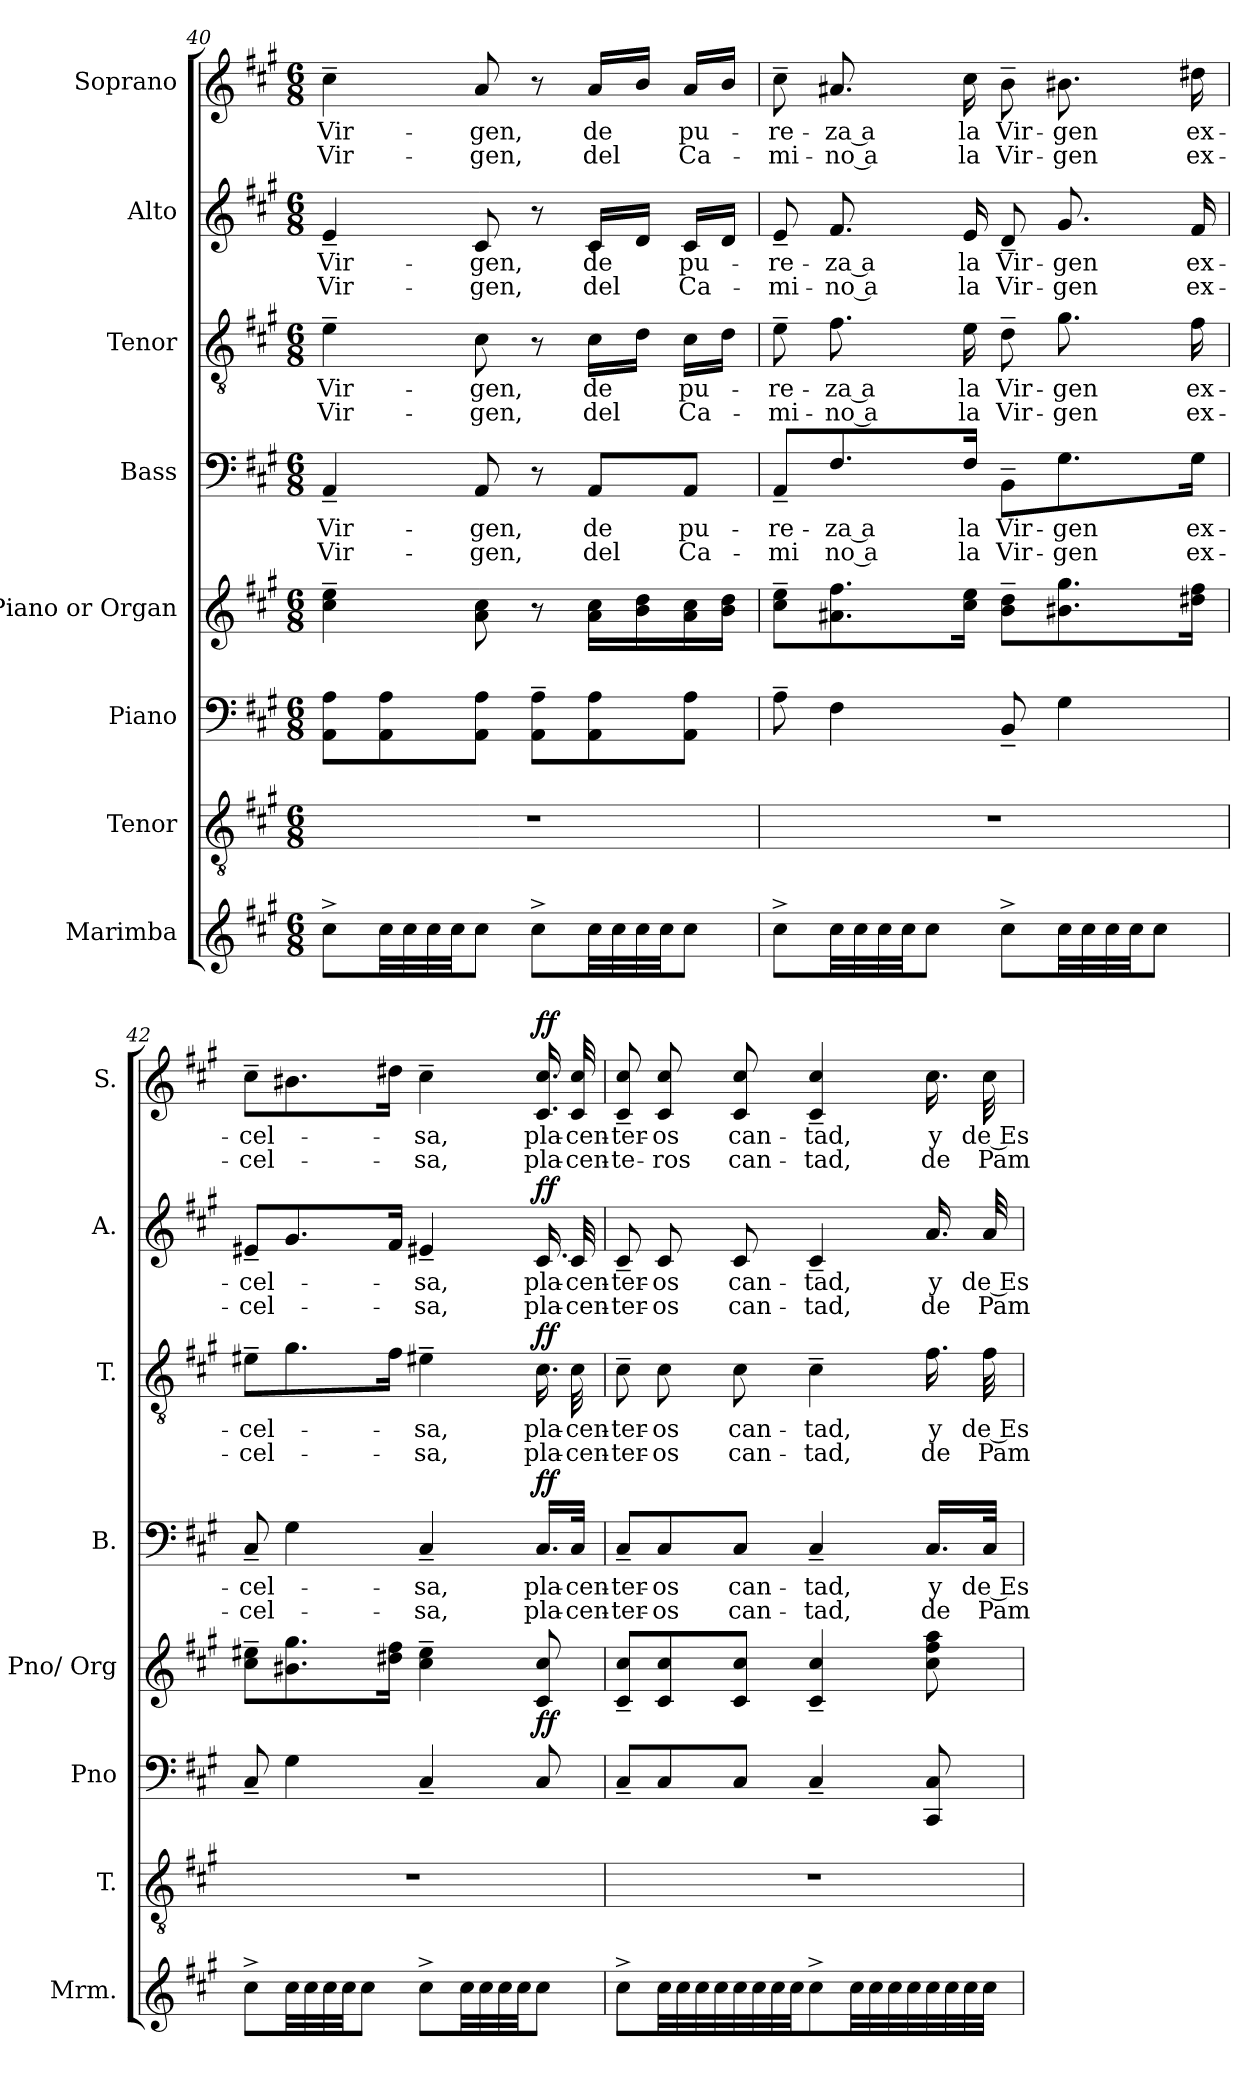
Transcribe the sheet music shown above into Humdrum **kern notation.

**kern	**kern	**kern	**kern	**dynam	**kern	**text	**text	**dynam	**kern	**text	**text	**dynam	**kern	**text	**text	**dynam	**kern	**text	**text	**dynam
*part8	*part7	*part6	*part5	*part5	*part4	*part4	*part4	*part4	*part3	*part3	*part3	*part3	*part2	*part2	*part2	*part2	*part1	*part1	*part1	*part1
*staff8	*staff7	*staff6	*staff5	*staff5	*staff4	*staff4	*staff4	*staff4	*staff3	*staff3	*staff3	*staff3	*staff2	*staff2	*staff2	*staff2	*staff1	*staff1	*staff1	*staff1
*I"Marimba	*I"Tenor	*I"Piano	*I"Piano or Organ	*	*I"Bass	*	*	*	*I"Tenor	*	*	*	*I"Alto	*	*	*	*I"Soprano	*	*	*
*I'Mrm.	*I'T.	*I'Pno	*I'Pno/ Org	*	*I'B.	*	*	*	*I'T.	*	*	*	*I'A.	*	*	*	*I'S.	*	*	*
*clefG2	*clefGv2	*clefF4	*clefG2	*	*clefF4	*	*	*	*clefGv2	*	*	*	*clefG2	*	*	*	*clefG2	*	*	*
*k[f#c#g#]	*k[f#c#g#]	*k[f#c#g#]	*k[f#c#g#]	*	*k[f#c#g#]	*	*	*	*k[f#c#g#]	*	*	*	*k[f#c#g#]	*	*	*	*k[f#c#g#]	*	*	*
*M6/8	*M6/8	*M6/8	*M6/8	*	*M6/8	*	*	*	*M6/8	*	*	*	*M6/8	*	*	*	*M6/8	*	*	*
=40	=40	=40	=40	=40	=40	=40	=40	=40	=40	=40	=40	=40	=40	=40	=40	=40	=40	=40	=40	=40
!	!	!	!	!	!	!LO:LY:b	!LO:LY:b	!	!	!LO:LY:b	!LO:LY:b	!	!	!LO:LY:b	!LO:LY:b	!	!	!LO:LY:b	!LO:LY:b	!
8cc#^\L	2.r	8AA\ 8A\L	4cc#\~ 4ee\~	.	4AA~/	Vir-	Vir-	.	4e~\	Vir-	Vir-	.	4e~/	Vir-	Vir-	.	4cc#~\	Vir-	Vir-	.
*tremolo	*	*	*	*	*	*	*	*	*	*	*	*	*	*	*	*	*	*	*	*
32cc#\	.	8AA\ 8A\	.	.	.	.	.	.	.	.	.	.	.	.	.	.	.	.	.	.
32cc#\	.	.	.	.	.	.	.	.	.	.	.	.	.	.	.	.	.	.	.	.
32cc#\	.	.	.	.	.	.	.	.	.	.	.	.	.	.	.	.	.	.	.	.
32cc#\	.	.	.	.	.	.	.	.	.	.	.	.	.	.	.	.	.	.	.	.
*Xtremolo	*	*	*	*	*	*	*	*	*	*	*	*	*	*	*	*	*	*	*	*
!	!	!	!	!	!	!LO:LY:b	!LO:LY:b	!	!	!LO:LY:b	!LO:LY:b	!	!	!LO:LY:b	!LO:LY:b	!	!	!LO:LY:b	!LO:LY:b	!
8cc#\J	.	8AA\ 8A\J	8a\ 8cc#\	.	8AA/	-gen,	-gen,	.	8c#\	-gen,	-gen,	.	8c#/	-gen,	-gen,	.	8a/	-gen,	-gen,	.
8cc#^\L	.	8AA\~ 8A\~L	8r	.	8r	.	.	.	8r	.	.	.	8r	.	.	.	8r	.	.	.
!	!	!	!	!	!	!LO:LY:b	!LO:LY:b	!	!	!LO:LY:b	!LO:LY:b	!	!	!LO:LY:b	!LO:LY:b	!	!	!LO:LY:b	!LO:LY:b	!
*tremolo	*	*	*	*	*	*	*	*	*	*	*	*	*	*	*	*	*	*	*	*
32cc#\	.	8AA\ 8A\	16a\ 16cc#\LL	.	8AA/L	de	del	.	16c#\LL	de	del	.	16c#/LL	de	del	.	16a/LL	de	del	.
32cc#\	.	.	.	.	.	.	.	.	.	.	.	.	.	.	.	.	.	.	.	.
32cc#\	.	.	16b\ 16dd\	.	.	.	.	.	16d\JJ	.	.	.	16d/JJ	.	.	.	16b/JJ	.	.	.
32cc#\	.	.	.	.	.	.	.	.	.	.	.	.	.	.	.	.	.	.	.	.
*Xtremolo	*	*	*	*	*	*	*	*	*	*	*	*	*	*	*	*	*	*	*	*
!	!	!	!	!	!	!LO:LY:b	!LO:LY:b	!	!	!LO:LY:b	!LO:LY:b	!	!	!LO:LY:b	!LO:LY:b	!	!	!LO:LY:b	!LO:LY:b	!
8cc#\J	.	8AA\ 8A\J	16a\ 16cc#\	.	8AA/J	pu-	Ca-	.	16c#\LL	pu-	Ca-	.	16c#/LL	pu-	Ca-	.	16a/LL	pu-	Ca-	.
.	.	.	16b\ 16dd\JJ	.	.	.	.	.	16d\JJ	.	.	.	16d/JJ	.	.	.	16b/JJ	.	.	.
!!LO:PB:g=z
=41	=41	=41	=41	=41	=41	=41	=41	=41	=41	=41	=41	=41	=41	=41	=41	=41	=41	=41	=41	=41
!	!	!	!	!	!	!LO:LY:b	!LO:LY:b	!	!	!LO:LY:b	!LO:LY:b	!	!	!LO:LY:b	!LO:LY:b	!	!	!LO:LY:b	!LO:LY:b	!
8cc#^\L	2.r	8A~\	8cc#\~ 8ee\~L	.	8AA~/L	-re-	-mi	.	8e~\	-re-	-mi-	.	8e~/	-re-	-mi-	.	8cc#~\	-re-	-mi-	.
!	!	!	!	!	!	!LO:LY:b	!LO:LY:b	!	!	!LO:LY:b	!LO:LY:b	!	!	!LO:LY:b	!LO:LY:b	!	!	!LO:LY:b	!LO:LY:b	!
*tremolo	*	*	*	*	*	*	*	*	*	*	*	*	*	*	*	*	*	*	*	*
32cc#\	.	4F#\	8.a#X\ 8.ff#\	.	8.F#/	-za a	no a	.	8.f#\	-za a	-no a	.	8.f#/	-za a	-no a	.	8.a#X/	-za a	-no a	.
32cc#\	.	.	.	.	.	.	.	.	.	.	.	.	.	.	.	.	.	.	.	.
32cc#\	.	.	.	.	.	.	.	.	.	.	.	.	.	.	.	.	.	.	.	.
32cc#\	.	.	.	.	.	.	.	.	.	.	.	.	.	.	.	.	.	.	.	.
*Xtremolo	*	*	*	*	*	*	*	*	*	*	*	*	*	*	*	*	*	*	*	*
8cc#\J	.	.	.	.	.	.	.	.	.	.	.	.	.	.	.	.	.	.	.	.
!	!	!	!	!	!	!LO:LY:b	!LO:LY:b	!	!	!LO:LY:b	!LO:LY:b	!	!	!LO:LY:b	!LO:LY:b	!	!	!LO:LY:b	!LO:LY:b	!
.	.	.	16cc#\ 16ee\Jk	.	16F#/Jk	la	la	.	16e\	la	la	.	16e/	la	la	.	16cc#\	la	la	.
!	!	!	!	!	!	!LO:LY:b	!LO:LY:b	!	!	!LO:LY:b	!LO:LY:b	!	!	!LO:LY:b	!LO:LY:b	!	!	!LO:LY:b	!LO:LY:b	!
8cc#^\L	.	8BB~/	8b\~ 8dd\~L	.	8BB~\L	Vir-	Vir-	.	8d~\	Vir-	Vir-	.	8d~/	Vir-	Vir-	.	8b~\	Vir-	Vir-	.
!	!	!	!	!	!	!LO:LY:b	!LO:LY:b	!	!	!LO:LY:b	!LO:LY:b	!	!	!LO:LY:b	!LO:LY:b	!	!	!LO:LY:b	!LO:LY:b	!
*tremolo	*	*	*	*	*	*	*	*	*	*	*	*	*	*	*	*	*	*	*	*
32cc#\	.	4G#\	8.b#X\ 8.gg#\	.	8.G#\	-gen	-gen	.	8.g#\	-gen	-gen	.	8.g#/	-gen	-gen	.	8.b#X\	-gen	-gen	.
32cc#\	.	.	.	.	.	.	.	.	.	.	.	.	.	.	.	.	.	.	.	.
32cc#\	.	.	.	.	.	.	.	.	.	.	.	.	.	.	.	.	.	.	.	.
32cc#\	.	.	.	.	.	.	.	.	.	.	.	.	.	.	.	.	.	.	.	.
*Xtremolo	*	*	*	*	*	*	*	*	*	*	*	*	*	*	*	*	*	*	*	*
8cc#\J	.	.	.	.	.	.	.	.	.	.	.	.	.	.	.	.	.	.	.	.
!	!	!	!	!	!	!LO:LY:b	!LO:LY:b	!	!	!LO:LY:b	!LO:LY:b	!	!	!LO:LY:b	!LO:LY:b	!	!	!LO:LY:b	!LO:LY:b	!
.	.	.	16dd#X\ 16ff#\Jk	.	16G#\Jk	ex-	ex-	.	16f#\	ex-	ex-	.	16f#/	ex-	ex-	.	16dd#X\	ex-	ex-	.
=42	=42	=42	=42	=42	=42	=42	=42	=42	=42	=42	=42	=42	=42	=42	=42	=42	=42	=42	=42	=42
!	!	!	!	!	!	!LO:LY:b	!LO:LY:b	!	!	!LO:LY:b	!LO:LY:b	!	!	!LO:LY:b	!LO:LY:b	!	!	!LO:LY:b	!LO:LY:b	!
8cc#^\L	2.r	8C#~/	8cc#\~ 8ee#X\~L	.	8C#~/	-cel-	-cel-	.	8e#X~\L	-cel-	-cel-	.	8e#X~/L	-cel-	-cel-	.	8cc#~\L	-cel-	-cel-	.
*tremolo	*	*	*	*	*	*	*	*	*	*	*	*	*	*	*	*	*	*	*	*
32cc#\	.	4G#\	8.b#X\ 8.gg#\	.	4G#\	.	.	.	8.g#\	.	.	.	8.g#/	.	.	.	8.b#X\	.	.	.
32cc#\	.	.	.	.	.	.	.	.	.	.	.	.	.	.	.	.	.	.	.	.
32cc#\	.	.	.	.	.	.	.	.	.	.	.	.	.	.	.	.	.	.	.	.
32cc#\	.	.	.	.	.	.	.	.	.	.	.	.	.	.	.	.	.	.	.	.
*Xtremolo	*	*	*	*	*	*	*	*	*	*	*	*	*	*	*	*	*	*	*	*
8cc#\J	.	.	.	.	.	.	.	.	.	.	.	.	.	.	.	.	.	.	.	.
.	.	.	16dd#X\ 16ff#\Jk	.	.	.	.	.	16f#\Jk	.	.	.	16f#/Jk	.	.	.	16dd#X\Jk	.	.	.
!	!	!	!	!	!	!LO:LY:b	!LO:LY:b	!	!	!LO:LY:b	!LO:LY:b	!	!	!LO:LY:b	!LO:LY:b	!	!	!LO:LY:b	!LO:LY:b	!
8cc#^\L	.	4C#~/	4cc#\~ 4ee#\~	.	4C#~/	sa,	sa,	.	4e#X~\	sa,	sa,	.	4e#X~/	sa,	sa,	.	4cc#~\	sa,	sa,	.
*tremolo	*	*	*	*	*	*	*	*	*	*	*	*	*	*	*	*	*	*	*	*
32cc#\	.	.	.	.	.	.	.	.	.	.	.	.	.	.	.	.	.	.	.	.
32cc#\	.	.	.	.	.	.	.	.	.	.	.	.	.	.	.	.	.	.	.	.
32cc#\	.	.	.	.	.	.	.	.	.	.	.	.	.	.	.	.	.	.	.	.
32cc#\	.	.	.	.	.	.	.	.	.	.	.	.	.	.	.	.	.	.	.	.
*Xtremolo	*	*	*	*	*	*	*	*	*	*	*	*	*	*	*	*	*	*	*	*
!	!	!	!	!LO:DY:b	!	!LO:LY:b	!LO:LY:b	!LO:DY:b	!	!LO:LY:b	!LO:LY:b	!LO:DY:b	!	!LO:LY:b	!LO:LY:b	!LO:DY:b	!	!LO:LY:b	!LO:LY:b	!LO:DY:b
8cc#\J	.	8C#/	8c#/ 8cc#/	ff	16.C#/LL	pla-	pla-	ff	16.c#\	pla-	pla-	ff	16.c#/	pla-	pla-	ff	16.c#/ 16.cc#/	pla-	pla-	ff
!	!	!	!	!	!	!LO:LY:b	!LO:LY:b	!	!	!LO:LY:b	!LO:LY:b	!	!	!LO:LY:b	!LO:LY:b	!	!	!LO:LY:b	!LO:LY:b	!
.	.	.	.	.	32C#/JJk	-cen-	-cen-	.	32c#\	-cen-	-cen-	.	32c#/	-cen-	-cen-	.	32c#/ 32cc#/	-cen-	-cen-	.
=43	=43	=43	=43	=43	=43	=43	=43	=43	=43	=43	=43	=43	=43	=43	=43	=43	=43	=43	=43	=43
!	!	!	!	!	!	!LO:LY:b	!LO:LY:b	!	!	!LO:LY:b	!LO:LY:b	!	!	!LO:LY:b	!LO:LY:b	!	!	!LO:LY:b	!LO:LY:b	!
8cc#^\L	2.r	8C#~/L	8c#/~ 8cc#/~L	.	8C#~/L	-ter-	-ter-	.	8c#~\	-ter-	-ter-	.	8c#~/	-ter-	-ter-	.	8c#/~ 8cc#/~	-ter-	-te-	.
!	!	!	!	!	!	!LO:LY:b	!LO:LY:b	!	!	!LO:LY:b	!LO:LY:b	!	!	!LO:LY:b	!LO:LY:b	!	!	!LO:LY:b	!LO:LY:b	!
*tremolo	*	*	*	*	*	*	*	*	*	*	*	*	*	*	*	*	*	*	*	*
32cc#\	.	8C#/	8c#/ 8cc#/	.	8C#/	-os	-os	.	8c#\	-os	-os	.	8c#/	-os	-os	.	8c#/ 8cc#/	-os	-ros	.
32cc#\	.	.	.	.	.	.	.	.	.	.	.	.	.	.	.	.	.	.	.	.
32cc#\	.	.	.	.	.	.	.	.	.	.	.	.	.	.	.	.	.	.	.	.
32cc#\	.	.	.	.	.	.	.	.	.	.	.	.	.	.	.	.	.	.	.	.
!	!	!	!	!	!	!LO:LY:b	!LO:LY:b	!	!	!LO:LY:b	!LO:LY:b	!	!	!LO:LY:b	!LO:LY:b	!	!	!LO:LY:b	!LO:LY:b	!
32cc#\	.	8C#/J	8c#/ 8cc#/J	.	8C#/J	can-	can-	.	8c#\	can-	can-	.	8c#/	can-	can-	.	8c#/ 8cc#/	can-	can-	.
32cc#\	.	.	.	.	.	.	.	.	.	.	.	.	.	.	.	.	.	.	.	.
32cc#\	.	.	.	.	.	.	.	.	.	.	.	.	.	.	.	.	.	.	.	.
32cc#\JJJ	.	.	.	.	.	.	.	.	.	.	.	.	.	.	.	.	.	.	.	.
*Xtremolo	*	*	*	*	*	*	*	*	*	*	*	*	*	*	*	*	*	*	*	*
!	!	!	!	!	!	!LO:LY:b	!LO:LY:b	!	!	!LO:LY:b	!LO:LY:b	!	!	!LO:LY:b	!LO:LY:b	!	!	!LO:LY:b	!LO:LY:b	!
8cc#^\L	.	4C#~/	4c#/~ 4cc#/~	.	4C#~/	-tad,	-tad,	.	4c#~\	-tad,	-tad,	.	4c#~/	-tad,	-tad,	.	4c#/~ 4cc#/~	-tad,	-tad,	.
*tremolo	*	*	*	*	*	*	*	*	*	*	*	*	*	*	*	*	*	*	*	*
32cc#\	.	.	.	.	.	.	.	.	.	.	.	.	.	.	.	.	.	.	.	.
32cc#\	.	.	.	.	.	.	.	.	.	.	.	.	.	.	.	.	.	.	.	.
32cc#\	.	.	.	.	.	.	.	.	.	.	.	.	.	.	.	.	.	.	.	.
32cc#\	.	.	.	.	.	.	.	.	.	.	.	.	.	.	.	.	.	.	.	.
!	!	!	!	!	!	!LO:LY:b	!LO:LY:b	!	!	!LO:LY:b	!LO:LY:b	!	!	!LO:LY:b	!LO:LY:b	!	!	!LO:LY:b	!LO:LY:b	!
32cc#\	.	8CC#/ 8C#/	8cc#\ 8ff#\ 8aa\	.	16.C#/LL	y	de	.	16.f#\	y	de	.	16.a/	y	de	.	16.cc#\	y	de	.
32cc#\	.	.	.	.	.	.	.	.	.	.	.	.	.	.	.	.	.	.	.	.
32cc#\	.	.	.	.	.	.	.	.	.	.	.	.	.	.	.	.	.	.	.	.
!	!	!	!	!	!	!LO:LY:b	!LO:LY:b	!	!	!LO:LY:b	!LO:LY:b	!	!	!LO:LY:b	!LO:LY:b	!	!	!LO:LY:b	!LO:LY:b	!
32cc#\JJJ	.	.	.	.	32C#/JJk	de Es-	Pam-	.	32f#\	de Es-	Pam-	.	32a/	de Es-	Pam-	.	32cc#\	de Es-	Pam-	.
*Xtremolo	*	*	*	*	*	*	*	*	*	*	*	*	*	*	*	*	*	*	*	*
=	=	=	=	=	=	=	=	=	=	=	=	=	=	=	=	=	=	=	=	=
*-	*-	*-	*-	*-	*-	*-	*-	*-	*-	*-	*-	*-	*-	*-	*-	*-	*-	*-	*-	*-
